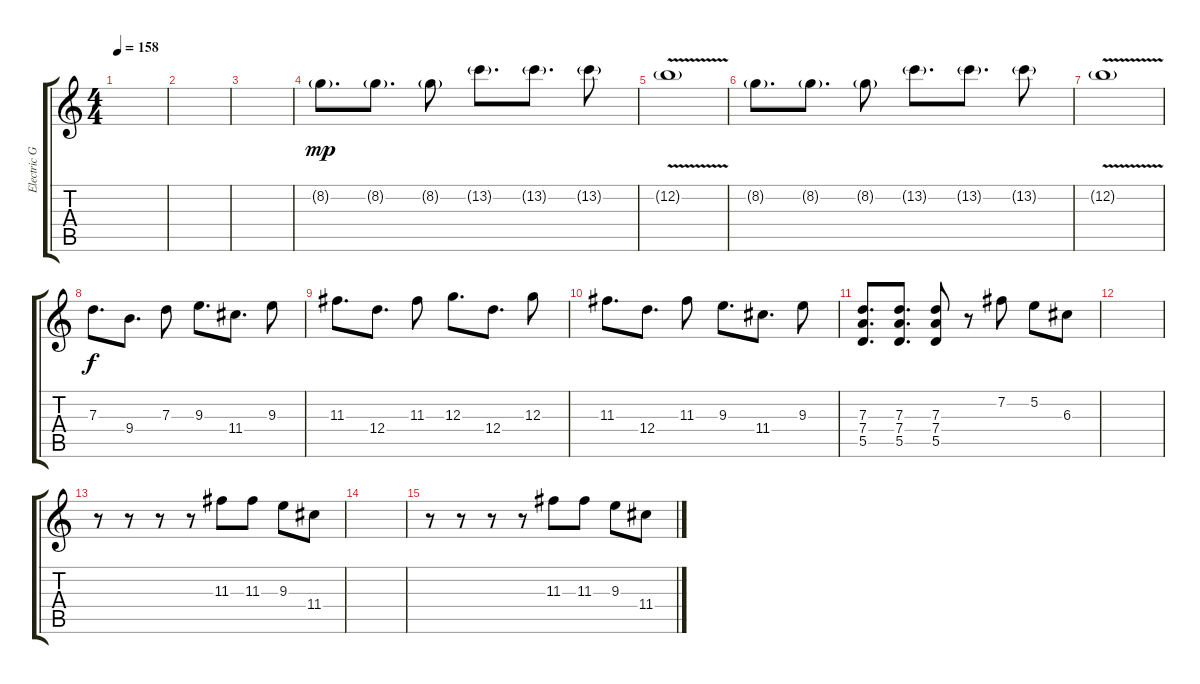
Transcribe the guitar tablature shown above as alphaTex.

\track ("Electric Guitar 2" "Electric G") {instrument overdrivenguitar}
\staff {score tabs}
\tuning (E4 B3 G3 D3 A2 E2) {hide}
\ts (4 4)
\tempo 158
\clef g2
\ks c
|
|
|
8.2{g}.8{d dy mp} 8.2{g}.8{d} 8.2{g}.8 13.2{g}.8{d} 13.2{g}.8{d} 13.2{g}.8 |
12.2{v g}.1 |
8.2{g}.8{d} 8.2{g}.8{d} 8.2{g}.8 13.2{g}.8{d} 13.2{g}.8{d} 13.2{g}.8 |
12.2{v g}.1 |
7.3.8{d dy f} 9.4.8{d} 7.3.8 9.3.8{d} 11.4.8{d} 9.3.8 |
11.3.8{d} 12.4.8{d} 11.3.8 12.3.8{d} 12.4.8{d} 12.3.8 |
11.3.8{d} 12.4.8{d} 11.3.8 9.3.8{d} 11.4.8{d} 9.3.8 |
(7.3 7.4 5.5).8{d} (7.3 7.4 5.5).8{d} (7.3 7.4 5.5).8 r.8 7.2.8 5.2.8 6.3.8 |
|
r.8 r.8 r.8 r.8 11.3.8 11.3.8 9.3.8 11.4.8 |
|
r.8 r.8 r.8 r.8 11.3.8 11.3.8 9.3.8 11.4.8
